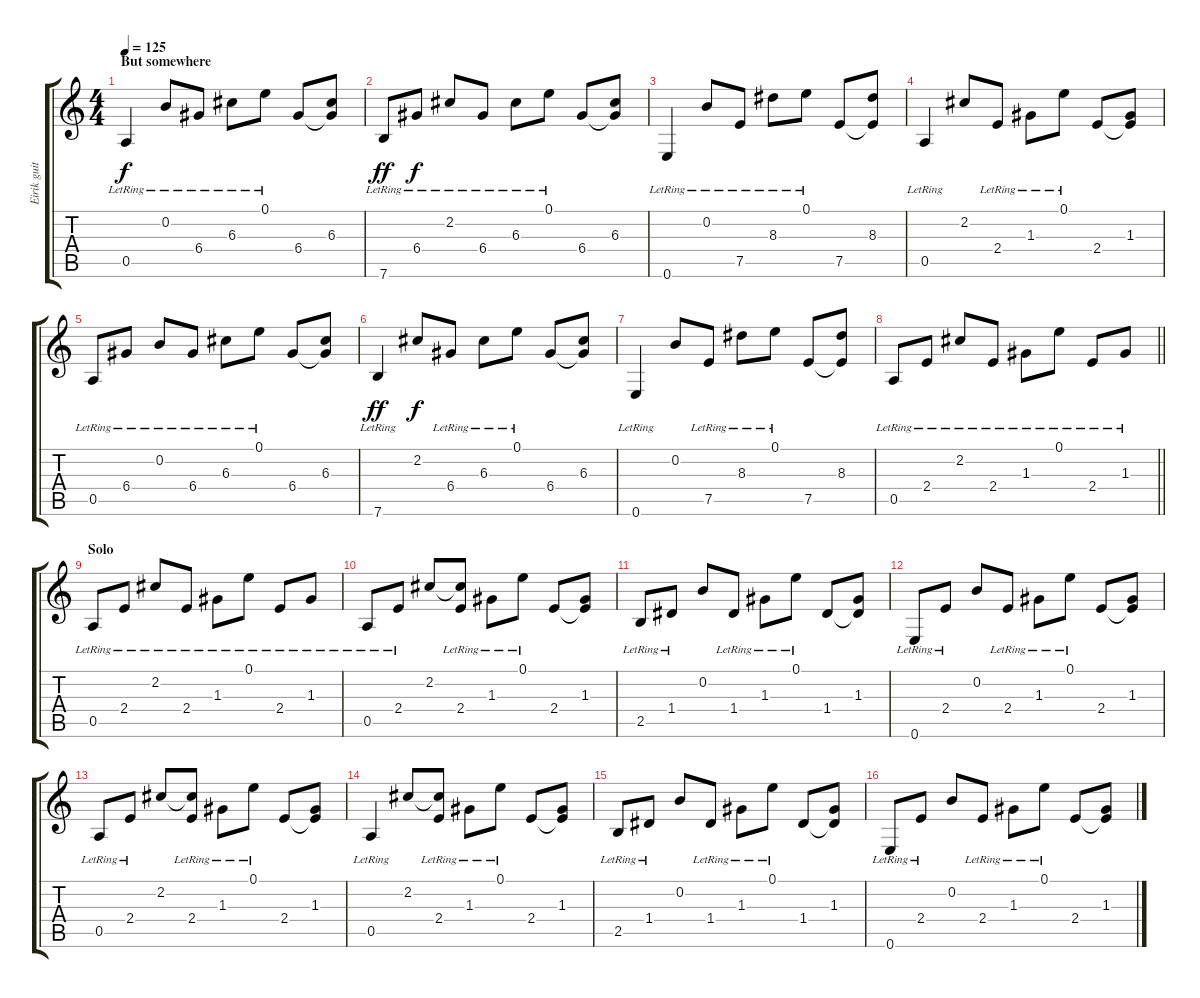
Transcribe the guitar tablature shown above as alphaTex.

\track ("Eirik guitar" "Eirik guit") {instrument acousticguitarnylon}
\staff {score tabs}
\tuning (E4 B3 G3 D3 A2 E2) {hide}
\ts (4 4)
\section ("" "But somewhere")
\tempo 125
\clef g2
\ks c
0.5{lr}.4{dy f} 0.2{lr}.8 6.4{lr}.8 6.3{lr}.8 0.1{lr}.8 6.4.8 (6.3 6.4{t}).8 |
7.6{lr}.8{dy ff} 6.4{lr}.8{dy f} 2.2{lr}.8 6.4{lr}.8 6.3{lr}.8 0.1{lr}.8 6.4.8 (6.3 6.4{t}).8 |
0.6{lr}.4 0.2{lr}.8 7.5{lr}.8 8.3{lr}.8 0.1{lr}.8 7.5.8 (8.3 7.5{t}).8 |
0.5{lr}.4 2.2.8 2.4{lr}.8 1.3{lr}.8 0.1{lr}.8 2.4.8 (1.3 2.4{t}).8 |
0.5{lr}.8 6.4{lr}.8 0.2{lr}.8 6.4{lr}.8 6.3{lr}.8 0.1{lr}.8 6.4.8 (6.3 6.4{t}).8 |
7.6{lr}.4{dy ff} 2.2.8{dy f} 6.4{lr}.8 6.3{lr}.8 0.1{lr}.8 6.4.8 (6.3 6.4{t}).8 |
0.6{lr}.4 0.2.8 7.5{lr}.8 8.3{lr}.8 0.1{lr}.8 7.5.8 (8.3 7.5{t}).8 |
\barLineRight lightlight
0.5{lr}.8 2.4{lr}.8 2.2{lr}.8 2.4{lr}.8 1.3{lr}.8 0.1{lr}.8 2.4{lr}.8 1.3{lr}.8 |
\section ("" "Solo")
0.5{lr}.8 2.4{lr}.8 2.2{lr}.8 2.4{lr}.8 1.3{lr}.8 0.1{lr}.8 2.4{lr}.8 1.3{lr}.8 |
0.5{lr}.8 2.4{lr}.8 2.2.8 (2.2{t} 2.4{lr}).8 1.3{lr}.8 0.1{lr}.8 2.4.8 (1.3 2.4{t}).8 |
2.5{lr}.8 1.4{lr}.8 0.2.8 1.4{lr}.8 1.3{lr}.8 0.1{lr}.8 1.4.8 (1.3 1.4{t}).8 |
0.6{lr}.8 2.4{lr}.8 0.2.8 2.4{lr}.8 1.3{lr}.8 0.1{lr}.8 2.4.8 (1.3 2.4{t}).8 |
0.5{lr}.8 2.4{lr}.8 2.2.8 (2.2{t} 2.4{lr}).8 1.3{lr}.8 0.1{lr}.8 2.4.8 (1.3 2.4{t}).8 |
0.5{lr}.4 2.2.8 (2.2{t} 2.4{lr}).8 1.3{lr}.8 0.1{lr}.8 2.4.8 (1.3 2.4{t}).8 |
2.5{lr}.8 1.4{lr}.8 0.2.8 1.4{lr}.8 1.3{lr}.8 0.1{lr}.8 1.4.8 (1.3 1.4{t}).8 |
0.6{lr}.8 2.4{lr}.8 0.2.8 2.4{lr}.8 1.3{lr}.8 0.1{lr}.8 2.4.8 (1.3 2.4{t}).8
